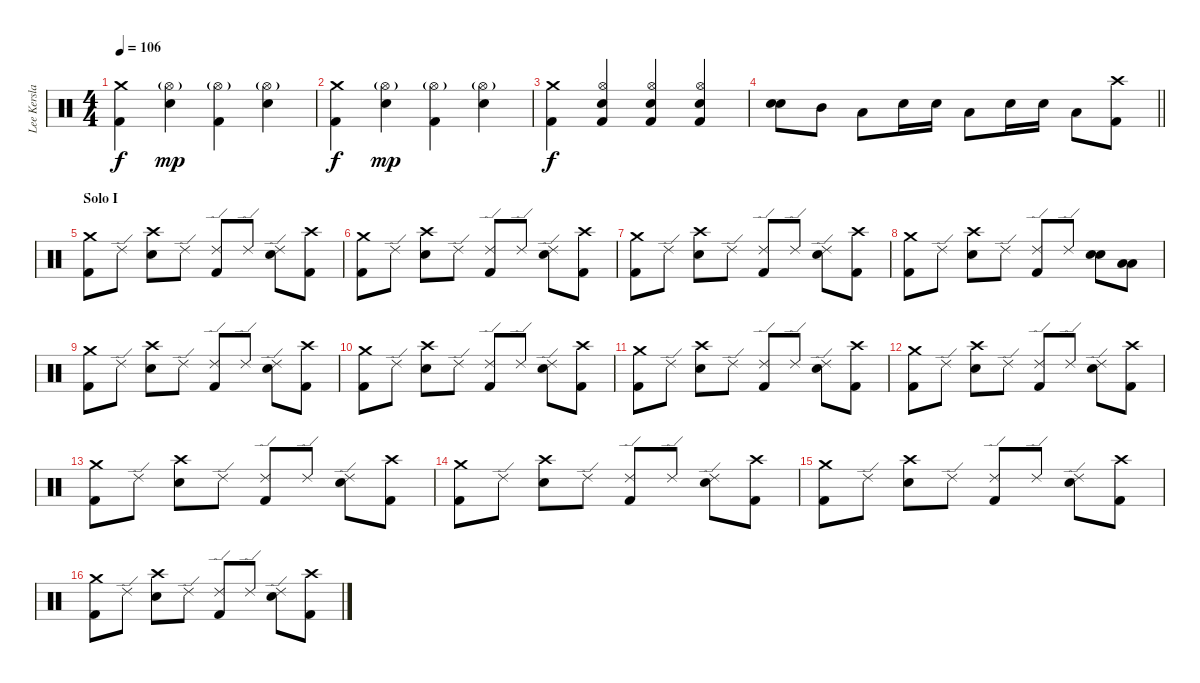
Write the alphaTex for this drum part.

\track ("Lee Kerslake (Drums)" "Lee Kersla") {instrument percussion}
\staff {score}
\articulation defaults
\ts (4 4)
\tempo 106
\clef neutral
\ks c
("Crash medium (hit)" "Kick (hit) 2").4{dy f} ("Hi-Hat (open)"{g} "Snare (hit) 2").4{dy mp} ("Hi-Hat (open)"{g} "Kick (hit) 2").4 ("Hi-Hat (open)"{g} "Snare (hit) 2").4 |
("Crash medium (hit)" "Kick (hit) 2").4{dy f} ("Hi-Hat (open)"{g} "Snare (hit) 2").4{dy mp} ("Hi-Hat (open)"{g} "Kick (hit) 2").4 ("Hi-Hat (open)"{g} "Snare (hit) 2").4 |
("Crash medium (hit)" "Kick (hit) 2").4{dy f} ("Hi-Hat (open)" "Snare (hit) 2" "Kick (hit) 2").4 ("Hi-Hat (open)" "Snare (hit) 2" "Kick (hit) 2").4 ("Hi-Hat (open)" "Snare (hit) 2" "Kick (hit) 2").4 |
\barLineRight lightlight
("Snare (hit) 2" "Snare (hit) 2").8{bd 240} "Mid Tom (hit)".8 "Low Tom (hit)".8 "Snare (hit) 2".16 "Snare (hit) 2".16 "Low Tom (hit)".8 "Snare (hit) 2".16 "Snare (hit) 2".16 "Low Tom (hit)".8 ("Crash high (hit)" "Kick (hit) 2").8 |
\section ("" "Solo I")
("Crash medium (hit)" "Kick (hit) 2").8 "Ride (edge) 2".8 ("Crash high (hit)" "Snare (hit) 2").8 "Ride (edge) 2".8 ("Ride (edge) 2" "Kick (hit) 2").8 "Ride (edge) 2".8 ("Ride (edge) 2" "Snare (hit) 2").8 ("Crash high (hit)" "Kick (hit) 2").8 |
("Crash medium (hit)" "Kick (hit) 2").8 "Ride (edge) 2".8 ("Crash high (hit)" "Snare (hit) 2").8 "Ride (edge) 2".8 ("Ride (edge) 2" "Kick (hit) 2").8 "Ride (edge) 2".8 ("Ride (edge) 2" "Snare (hit) 2").8 ("Crash high (hit)" "Kick (hit) 2").8 |
("Crash medium (hit)" "Kick (hit) 2").8 "Ride (edge) 2".8 ("Crash high (hit)" "Snare (hit) 2").8 "Ride (edge) 2".8 ("Ride (edge) 2" "Kick (hit) 2").8 "Ride (edge) 2".8 ("Ride (edge) 2" "Snare (hit) 2").8 ("Crash high (hit)" "Kick (hit) 2").8 |
("Crash medium (hit)" "Kick (hit) 2").8 "Ride (edge) 2".8 ("Crash high (hit)" "Snare (hit) 2").8 "Ride (edge) 2".8 ("Ride (edge) 2" "Kick (hit) 2").8 "Ride (edge) 2".8 ("Snare (hit) 2" "Snare (hit) 2").8{bd 240} ("Low Tom (hit)" "Low Tom (hit)").8{bd 240} |
("Crash medium (hit)" "Kick (hit) 2").8 "Ride (edge) 2".8 ("Crash high (hit)" "Snare (hit) 2").8 "Ride (edge) 2".8 ("Ride (edge) 2" "Kick (hit) 2").8 "Ride (edge) 2".8 ("Ride (edge) 2" "Snare (hit) 2").8 ("Crash high (hit)" "Kick (hit) 2").8 |
("Crash medium (hit)" "Kick (hit) 2").8 "Ride (edge) 2".8 ("Crash high (hit)" "Snare (hit) 2").8 "Ride (edge) 2".8 ("Ride (edge) 2" "Kick (hit) 2").8 "Ride (edge) 2".8 ("Ride (edge) 2" "Snare (hit) 2").8 ("Crash high (hit)" "Kick (hit) 2").8 |
("Crash medium (hit)" "Kick (hit) 2").8 "Ride (edge) 2".8 ("Crash high (hit)" "Snare (hit) 2").8 "Ride (edge) 2".8 ("Ride (edge) 2" "Kick (hit) 2").8 "Ride (edge) 2".8 ("Ride (edge) 2" "Snare (hit) 2").8 ("Crash high (hit)" "Kick (hit) 2").8 |
("Crash medium (hit)" "Kick (hit) 2").8 "Ride (edge) 2".8 ("Crash high (hit)" "Snare (hit) 2").8 "Ride (edge) 2".8 ("Ride (edge) 2" "Kick (hit) 2").8 "Ride (edge) 2".8 ("Ride (edge) 2" "Snare (hit) 2").8 ("Crash high (hit)" "Kick (hit) 2").8 |
("Crash medium (hit)" "Kick (hit) 2").8 "Ride (edge) 2".8 ("Crash high (hit)" "Snare (hit) 2").8 "Ride (edge) 2".8 ("Ride (edge) 2" "Kick (hit) 2").8 "Ride (edge) 2".8 ("Ride (edge) 2" "Snare (hit) 2").8 ("Crash high (hit)" "Kick (hit) 2").8 |
("Crash medium (hit)" "Kick (hit) 2").8 "Ride (edge) 2".8 ("Crash high (hit)" "Snare (hit) 2").8 "Ride (edge) 2".8 ("Ride (edge) 2" "Kick (hit) 2").8 "Ride (edge) 2".8 ("Ride (edge) 2" "Snare (hit) 2").8 ("Crash high (hit)" "Kick (hit) 2").8 |
("Crash medium (hit)" "Kick (hit) 2").8 "Ride (edge) 2".8 ("Crash high (hit)" "Snare (hit) 2").8 "Ride (edge) 2".8 ("Ride (edge) 2" "Kick (hit) 2").8 "Ride (edge) 2".8 ("Ride (edge) 2" "Snare (hit) 2").8 ("Crash high (hit)" "Kick (hit) 2").8 |
("Crash medium (hit)" "Kick (hit) 2").8 "Ride (edge) 2".8 ("Crash high (hit)" "Snare (hit) 2").8 "Ride (edge) 2".8 ("Ride (edge) 2" "Kick (hit) 2").8 "Ride (edge) 2".8 ("Ride (edge) 2" "Snare (hit) 2").8 ("Crash high (hit)" "Kick (hit) 2").8
